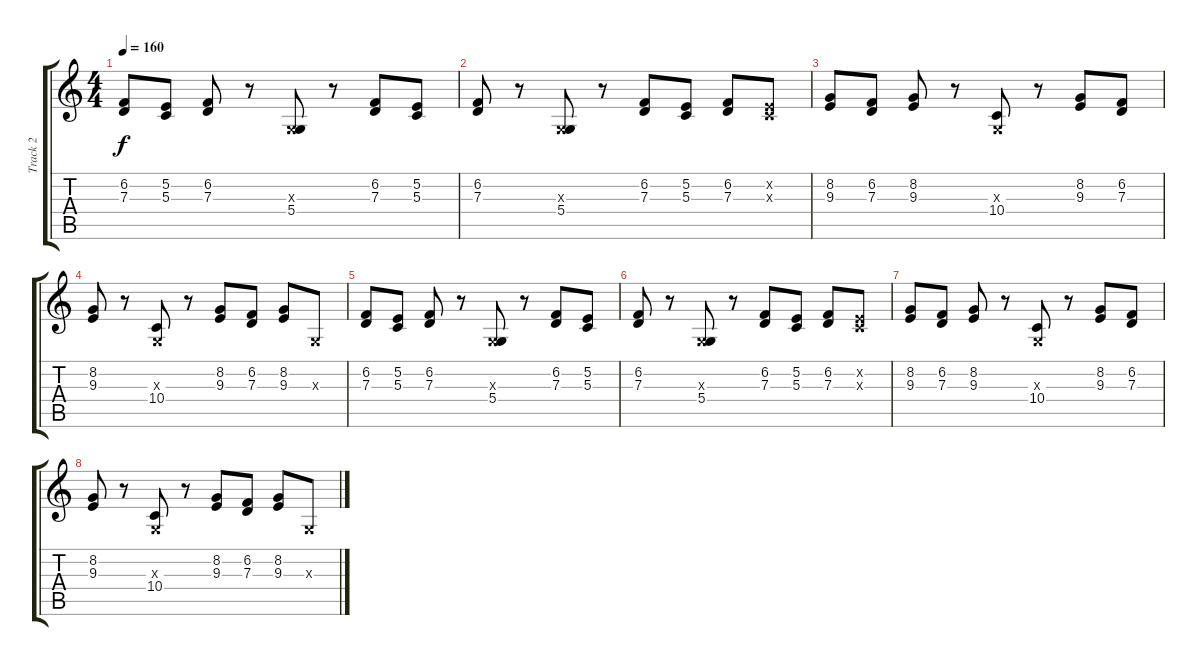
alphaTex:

\track ("Track 2" "Track 2") {instrument acousticgrandpiano}
\staff {score tabs}
\tuning (E4 B3 G3 D3 A2 E2) {hide}
\ts (4 4)
\tempo 160
\clef g2
\ks c
(6.2 7.3).8{dy f} (5.2 5.3).8 (6.2 7.3).8 r.8 (0.3{x} 5.4).8 r.8 (6.2 7.3).8 (5.2 5.3).8 |
(6.2 7.3).8 r.8 (0.3{x} 5.4).8 r.8 (6.2 7.3).8 (5.2 5.3).8 (6.2 7.3).8 (5.2{x} 5.3{x}).8 |
(8.2 9.3).8 (6.2 7.3).8 (8.2 9.3).8 r.8 (0.3{x} 10.4).8 r.8 (8.2 9.3).8 (6.2 7.3).8 |
(8.2 9.3).8 r.8 (0.3{x} 10.4).8 r.8 (8.2 9.3).8 (6.2 7.3).8 (8.2 9.3).8 0.3{x}.8 |
(6.2 7.3).8 (5.2 5.3).8 (6.2 7.3).8 r.8 (0.3{x} 5.4).8 r.8 (6.2 7.3).8 (5.2 5.3).8 |
(6.2 7.3).8 r.8 (0.3{x} 5.4).8 r.8 (6.2 7.3).8 (5.2 5.3).8 (6.2 7.3).8 (5.2{x} 5.3{x}).8 |
(8.2 9.3).8 (6.2 7.3).8 (8.2 9.3).8 r.8 (0.3{x} 10.4).8 r.8 (8.2 9.3).8 (6.2 7.3).8 |
(8.2 9.3).8 r.8 (0.3{x} 10.4).8 r.8 (8.2 9.3).8 (6.2 7.3).8 (8.2 9.3).8 0.3{x}.8
